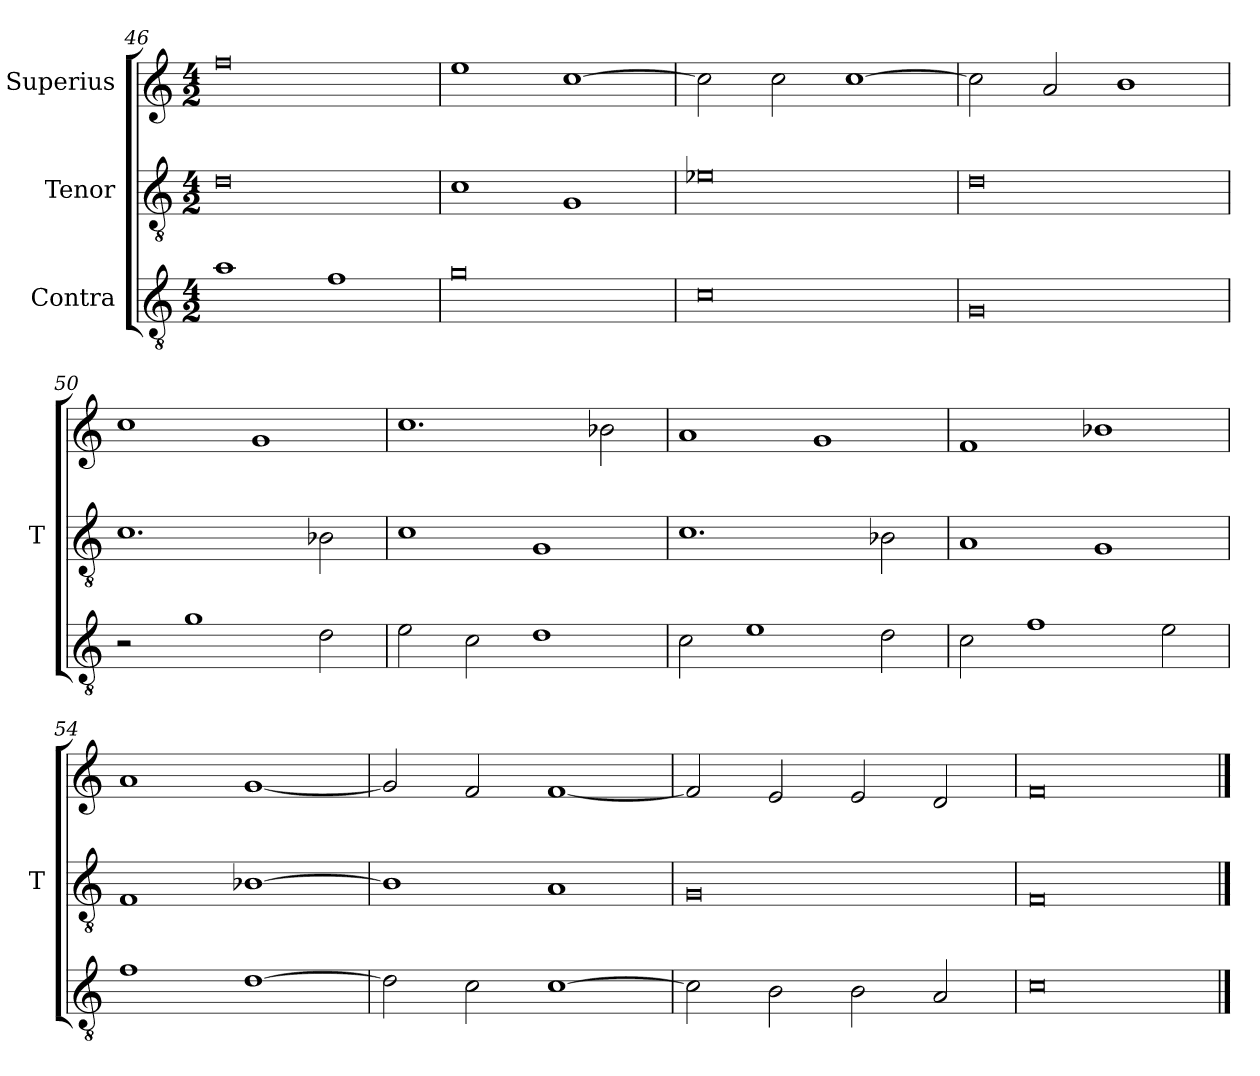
**kern	**kern	**kern
*part3	*part2	*part1
*staff3	*staff2	*staff1
*I"Contra	*I"Tenor	*I"Superius
*	*I'T	*
*clefGv2	*clefGv2	*clefG2
*M4/2	*M4/2	*M4/2
=46	=46	=46
1a	0d	0ff
1f	.	.
=47	=47	=47
0g	1c	1ee
.	1G	[1cc
=48	=48	=48
0c	0e-X	2cc]
.	.	2cc
.	.	[1cc
=49	=49	=49
0G	0d	2cc]
.	.	2a
.	.	1b
=50	=50	=50
2r	1.c	1cc
1g	.	.
.	.	1g
2d	2B-X	.
=51	=51	=51
2e	1c	1.cc
2c	.	.
1d	1G	.
.	.	2b-X
=52	=52	=52
2c	1.c	1a
1e	.	.
.	.	1g
2d	2B-X	.
=53	=53	=53
2c	1A	1f
1f	.	.
.	1G	1b-X
2e	.	.
=54	=54	=54
1f	1F	1a
[1d	[1B-X	[1g
=55	=55	=55
2d]	1B-]	2g]
2c	.	2f
[1c	1A	[1f
=56	=56	=56
2c]	0G	2f]
2B	.	2e
2B	.	2e
2A	.	2d
=57	=57	=57
0c	0F	0f
==	==	==
*-	*-	*-
